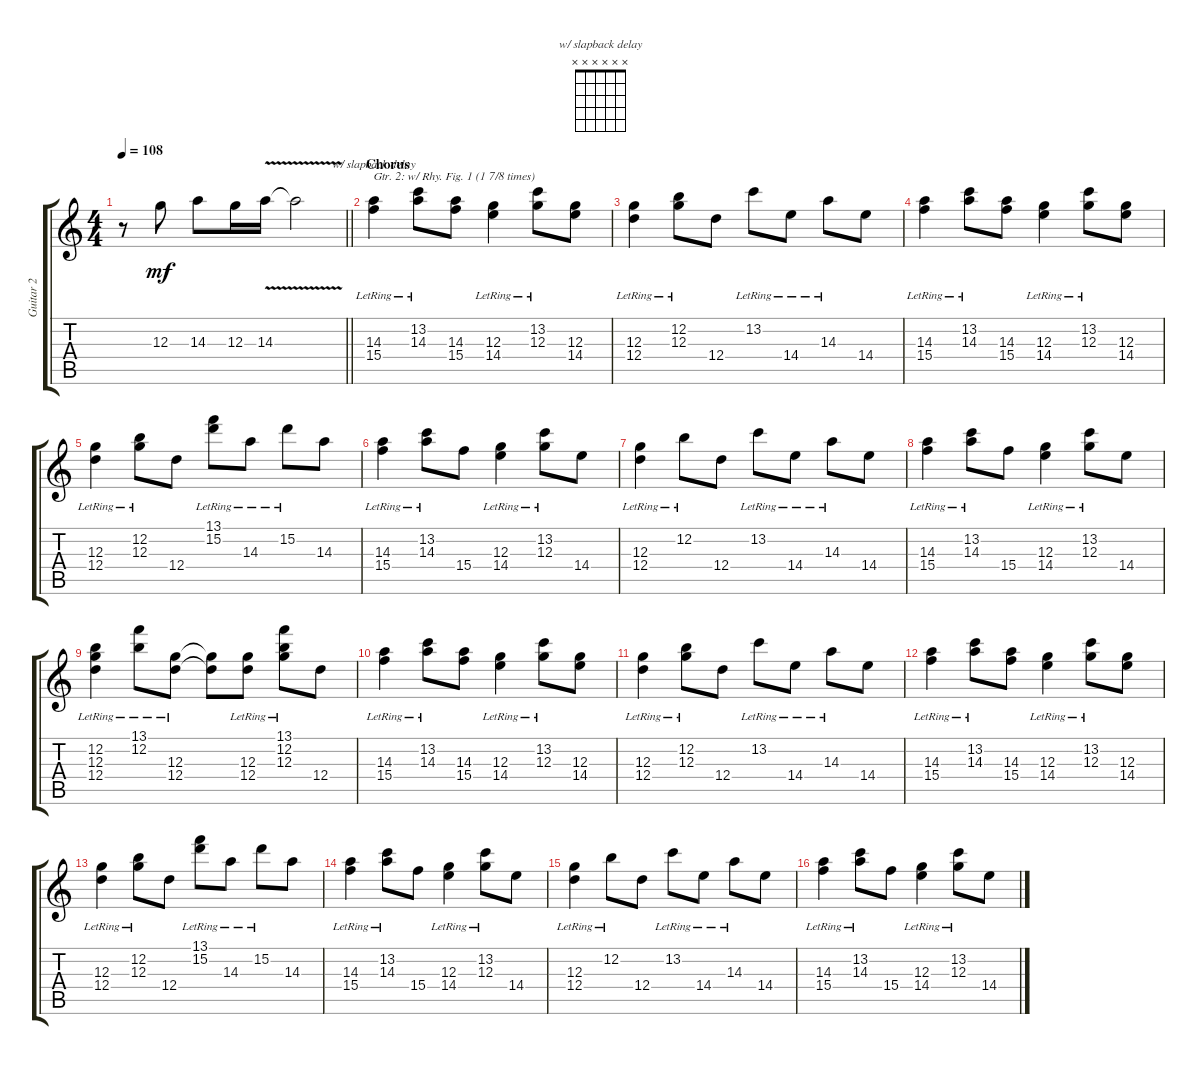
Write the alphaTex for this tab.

\track ("Guitar 2" "Guitar 2") {instrument electricguitarclean}
\staff {score tabs}
\tuning (E4 B3 G3 D3 A2 E2) {hide}
\chord ("w/ slapback delay" x x x x x x)
\ts (4 4)
\tempo 108
\clef g2
\barLineRight lightlight
\ks c
r.8{dy mf} 12.3.8 14.3.8 12.3.16 14.3{v}.16 14.3{t}.2 |
\section ("" "Chorus")
(14.3{lr} 15.4{lr}).4{ch "w/ slapback delay" txt "Gtr. 2: w/ Rhy. Fig. 1 (1 7/8 times)"} (13.2{lr} 14.3{lr}).8 (14.3 15.4).8 (12.3{lr} 14.4{lr}).4 (13.2{lr} 12.3{lr}).8 (12.3 14.4).8 |
(12.3{lr} 12.4{lr}).4 (12.2{lr} 12.3{lr}).8 12.4.8 13.2{lr}.8 14.4{lr}.8 14.3{lr}.8 14.4.8 |
(14.3{lr} 15.4{lr}).4 (13.2{lr} 14.3{lr}).8 (14.3 15.4).8 (12.3{lr} 14.4{lr}).4 (13.2{lr} 12.3{lr}).8 (12.3 14.4).8 |
(12.3{lr} 12.4{lr}).4 (12.2{lr} 12.3{lr}).8 12.4.8 (13.1{lr} 15.2{lr}).8 14.3{lr}.8 15.2{lr}.8 14.3.8 |
(14.3{lr} 15.4{lr}).4 (13.2{lr} 14.3{lr}).8 15.4.8 (12.3{lr} 14.4{lr}).4 (13.2{lr} 12.3{lr}).8 14.4.8 |
(12.3{lr} 12.4{lr}).4 12.2{lr}.8 12.4.8 13.2{lr}.8 14.4{lr}.8 14.3{lr}.8 14.4.8 |
(14.3{lr} 15.4{lr}).4 (13.2{lr} 14.3{lr}).8 15.4.8 (12.3{lr} 14.4{lr}).4 (13.2{lr} 12.3{lr}).8 14.4.8 |
(12.2{lr} 12.3{lr} 12.4{lr}).4 (13.1{lr} 12.2{lr}).8 (12.3{lr} 12.4{lr}).8 (12.3{t} 12.4{t}).8 (12.3{lr} 12.4{lr}).8 (13.1{lr} 12.2{lr} 12.3{lr}).8 12.4.8 |
(14.3{lr} 15.4{lr}).4 (13.2{lr} 14.3{lr}).8 (14.3 15.4).8 (12.3{lr} 14.4{lr}).4 (13.2{lr} 12.3{lr}).8 (12.3 14.4).8 |
(12.3{lr} 12.4{lr}).4 (12.2{lr} 12.3{lr}).8 12.4.8 13.2{lr}.8 14.4{lr}.8 14.3{lr}.8 14.4.8 |
(14.3{lr} 15.4{lr}).4 (13.2{lr} 14.3{lr}).8 (14.3 15.4).8 (12.3{lr} 14.4{lr}).4 (13.2{lr} 12.3{lr}).8 (12.3 14.4).8 |
(12.3{lr} 12.4{lr}).4 (12.2{lr} 12.3{lr}).8 12.4.8 (13.1{lr} 15.2{lr}).8 14.3{lr}.8 15.2{lr}.8 14.3.8 |
(14.3{lr} 15.4{lr}).4 (13.2{lr} 14.3{lr}).8 15.4.8 (12.3{lr} 14.4{lr}).4 (13.2{lr} 12.3{lr}).8 14.4.8 |
(12.3{lr} 12.4{lr}).4 12.2{lr}.8 12.4.8 13.2{lr}.8 14.4{lr}.8 14.3{lr}.8 14.4.8 |
(14.3{lr} 15.4{lr}).4 (13.2{lr} 14.3{lr}).8 15.4.8 (12.3{lr} 14.4{lr}).4 (13.2{lr} 12.3{lr}).8 14.4.8
